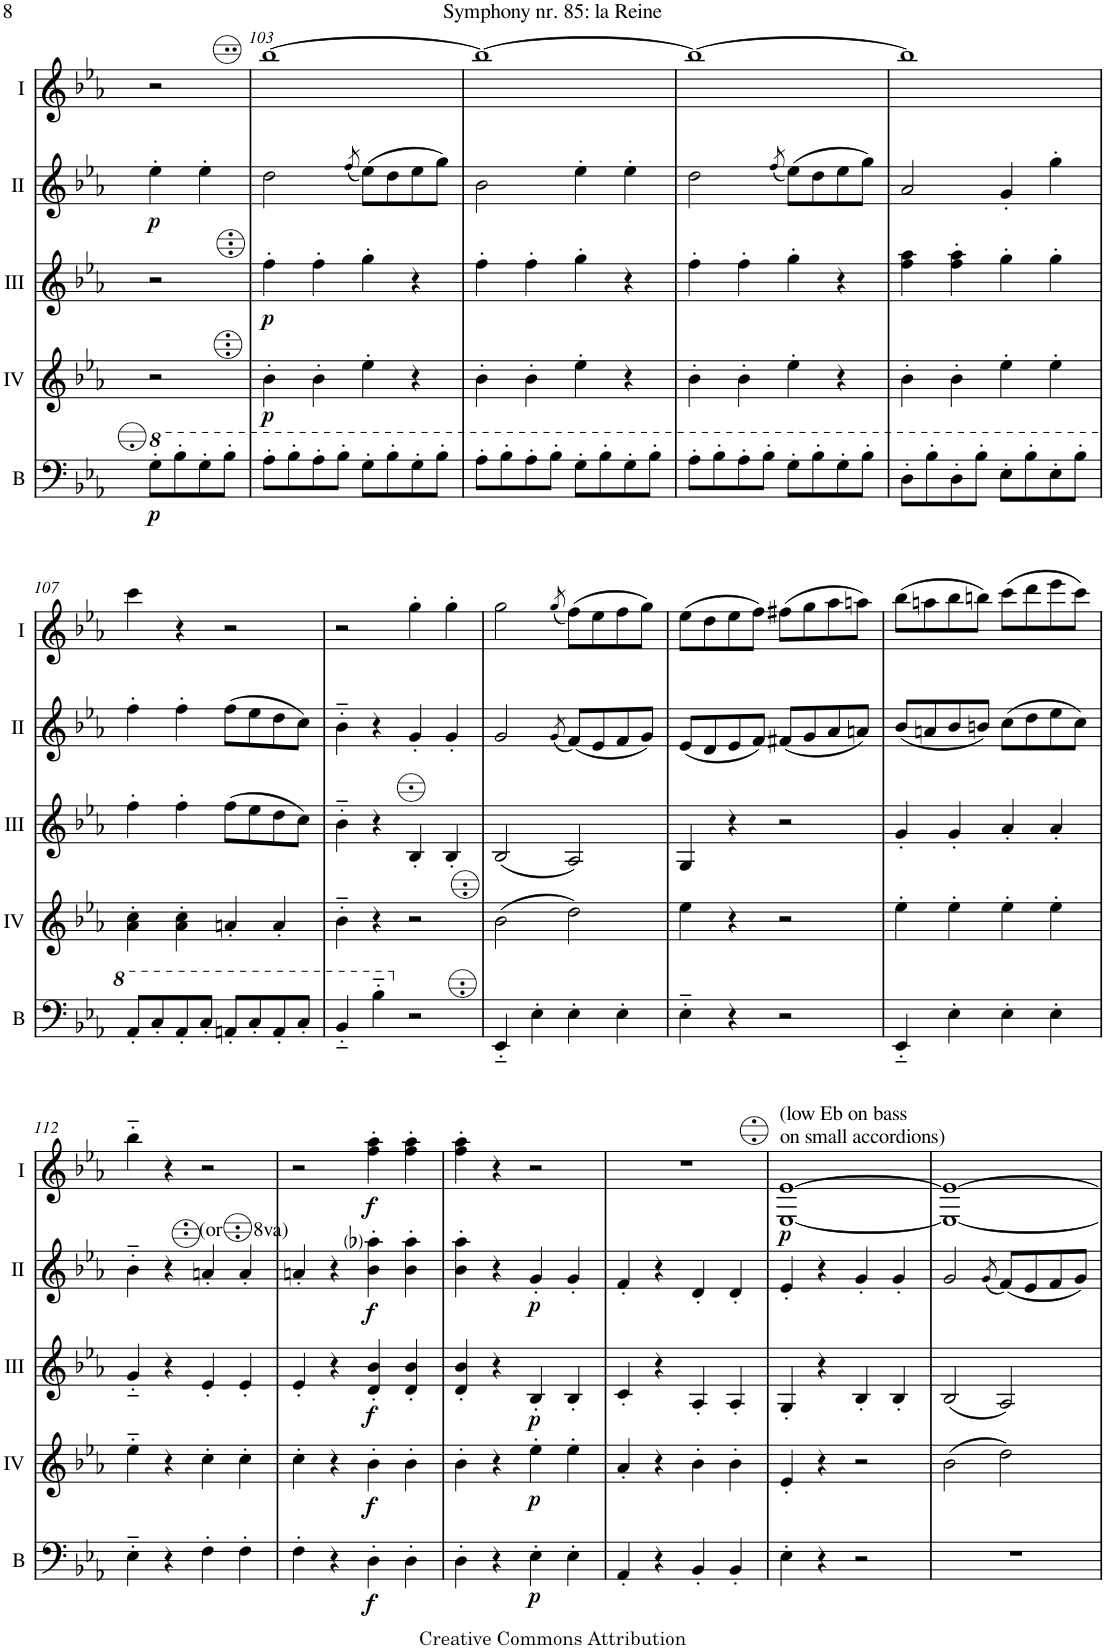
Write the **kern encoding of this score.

**kern	**dynam	**kern	**dynam	**kern	**dynam	**kern	**dynam	**kern	**dynam
*part5	*part5	*part4	*part4	*part3	*part3	*part2	*part2	*part1	*part1
*staff5	*staff5	*staff4	*staff4	*staff3	*staff3	*staff2	*staff2	*staff1	*staff1
*I"Bass	*	*I"Acc. 4	*	*I"Acc. 3	*	*I"Acc. 2	*	*I"Acc. 1	*
*I'B	*	*	*	*	*	*	*	*	*
!!LO:PB:g=z
*clefF4	*	*clefG2	*	*clefG2	*	*clefG2	*	*clefG2	*
*Trd7c12	*	*Trd7c12	*	*	*	*	*	*	*
*k[b-e-a-]	*	*k[b-e-a-]	*	*k[b-e-a-]	*	*k[b-e-a-]	*	*k[b-e-a-]	*
*M2/2	*	*M2/2	*	*M2/2	*	*M2/2	*	*M2/2	*
*met(c|)	*	*met(c|)	*	*met(c|)	*	*met(c|)	*	*met(c|)	*
*8va	*	*	*	*	*	*	*	*	*
=102X10	=102X10	=102X10	=102X10	=102X10	=102X10	=102X10	=102X10	=102X10	=102X10
!	!LO:DY:b	!	!	!	!	!	!LO:DY:b	!	!
8g'\L	p	2r	.	2r	.	4e-'\	p	2r	.
8b-'\	.	.	.	.	.	.	.	.	.
8g'\	.	.	.	.	.	4e-'\	.	.	.
8b-'\J	.	.	.	.	.	.	.	.	.
=103	=103	=103	=103	=103	=103	=103	=103	=103	=103
!	!	!	!LO:DY:b	!	!LO:DY:b	!	!	!	!
8a-'\L	.	4B-'\	p	4f'\	p	2d\	.	[1bb-	.
8b-'\	.	.	.	.	.	.	.	.	.
8a-'\	.	4B-'\	.	4f'\	.	.	.	.	.
8b-'\J	.	.	.	.	.	.	.	.	.
.	.	.	.	.	.	(8qf/	.	.	.
8g'\L	.	4e-'\	.	4g'\	.	(8e-\L)	.	.	.
8b-'\	.	.	.	.	.	8d\	.	.	.
8g'\	.	4r	.	4r	.	8e-\	.	.	.
8b-'\J	.	.	.	.	.	8g\J)	.	.	.
=104	=104	=104	=104	=104	=104	=104	=104	=104	=104
8a-'\L	.	4B-'\	.	4f'\	.	2B-\	.	1bb-_	.
8b-'\	.	.	.	.	.	.	.	.	.
8a-'\	.	4B-'\	.	4f'\	.	.	.	.	.
8b-'\J	.	.	.	.	.	.	.	.	.
8g'\L	.	4e-'\	.	4g'\	.	4e-'\	.	.	.
8b-'\	.	.	.	.	.	.	.	.	.
8g'\	.	4r	.	4r	.	4e-'\	.	.	.
8b-'\J	.	.	.	.	.	.	.	.	.
=105	=105	=105	=105	=105	=105	=105	=105	=105	=105
8a-'\L	.	4B-'\	.	4f'\	.	2d\	.	1bb-_	.
8b-'\	.	.	.	.	.	.	.	.	.
8a-'\	.	4B-'\	.	4f'\	.	.	.	.	.
8b-'\J	.	.	.	.	.	.	.	.	.
.	.	.	.	.	.	(8qf/	.	.	.
8g'\L	.	4e-'\	.	4g'\	.	(8e-\L)	.	.	.
8b-'\	.	.	.	.	.	8d\	.	.	.
8g'\	.	4r	.	4r	.	8e-\	.	.	.
8b-'\J	.	.	.	.	.	8g\J)	.	.	.
=106	=106	=106	=106	=106	=106	=106	=106	=106	=106
8d'\L	.	4B-'\	.	4f\ 4a-\	.	2A-/	.	1bb-]	.
8b-'\	.	.	.	.	.	.	.	.	.
8d'\	.	4B-'\	.	4f\' 4a-\'	.	.	.	.	.
8b-'\J	.	.	.	.	.	.	.	.	.
8e-'\L	.	4e-'\	.	4g'\	.	4G'/	.	.	.
8b-'\	.	.	.	.	.	.	.	.	.
8e-'\	.	4e-'\	.	4g'\	.	4g'\	.	.	.
8b-'\J	.	.	.	.	.	.	.	.	.
!!LO:LB:g=z
=107	=107	=107	=107	=107	=107	=107	=107	=107	=107
8A-'/L	.	4A-\' 4c\'	.	4f'\	.	4f'\	.	4ccc\	.
8c'/	.	.	.	.	.	.	.	.	.
8A-'/	.	4A-\' 4c\'	.	4f'\	.	4f'\	.	4r	.
8c'/J	.	.	.	.	.	.	.	.	.
8An'/L	.	4An'/	.	(8f\L	.	(8f\L	.	2r	.
8c'/	.	.	.	8e-\	.	8e-\	.	.	.
8A'/	.	4A'/	.	8d\	.	8d\	.	.	.
8c'/J	.	.	.	8c\J)	.	8c\J)	.	.	.
=108	=108	=108	=108	=108	=108	=108	=108	=108	=108
4B-'~/	.	4B-'~\	.	4B-'~\	.	4B-'~\	.	2r	.
4b-'~\	.	4r	.	4r	.	4r	.	.	.
*X8va	*	*	*	*	*	*	*	*	*
2r	.	2r	.	4B-'/	.	4G'/	.	4gg'\	.
.	.	.	.	4B-'/	.	4G'/	.	4gg'\	.
=109	=109	=109	=109	=109	=109	=109	=109	=109	=109
4EE-'~/	.	(2b-\	.	(2B-/	.	2G/	.	2gg\	.
4E-'\	.	.	.	.	.	.	.	.	.
.	.	.	.	.	.	(8qG/	.	(8qgg/	.
4E-'\	.	2dd\)	.	2A-/)	.	(8F/L)	.	(8ff\L)	.
.	.	.	.	.	.	8E-/	.	8ee-\	.
4E-'\	.	.	.	.	.	8F/	.	8ff\	.
.	.	.	.	.	.	8G/J)	.	8gg\J)	.
=110	=110	=110	=110	=110	=110	=110	=110	=110	=110
4E-'~\	.	4ee-\	.	4G/	.	(8E-/L	.	(8ee-\L	.
.	.	.	.	.	.	8D/	.	8dd\	.
4r	.	4r	.	4r	.	8E-/	.	8ee-\	.
.	.	.	.	.	.	8F/J)	.	8ff\J)	.
2r	.	2r	.	2r	.	(8F#X/L	.	(8ff#X\L	.
.	.	.	.	.	.	8G/	.	8gg\	.
.	.	.	.	.	.	8A-/	.	8aa-\	.
.	.	.	.	.	.	8An/J)	.	8aan\J)	.
=111	=111	=111	=111	=111	=111	=111	=111	=111	=111
4EE-'~/	.	4ee-'\	.	4g'/	.	(8B-/L	.	(8bb-\L	.
.	.	.	.	.	.	8An/	.	8aan\	.
4E-'\	.	4ee-'\	.	4g'/	.	8B-/	.	8bb-\	.
.	.	.	.	.	.	8Bn/J)	.	8bbn\J)	.
4E-'\	.	4ee-'\	.	4a-'/	.	(8c\L	.	(8ccc\L	.
.	.	.	.	.	.	8d\	.	8ddd\	.
4E-'\	.	4ee-'\	.	4a-'/	.	8e-\	.	8eee-\	.
.	.	.	.	.	.	8c\J)	.	8ccc\J)	.
!!LO:LB:g=z
=112	=112	=112	=112	=112	=112	=112	=112	=112	=112
4E-'~\	.	4ee-'~\	.	4g'~/	.	4B-'~\	.	4bb-'~\	.
4r	.	4r	.	4r	.	4r	.	4r	.
!	!	!	!	!	!	!LO:TX:a:t=(or      8va)	!	!	!
4F'\	.	4cc'\	.	4e-'/	.	4an'/	.	2r	.
4F'\	.	4cc'\	.	4e-'/	.	4a'/	.	.	.
=113	=113	=113	=113	=113	=113	=113	=113	=113	=113
4F'\	.	4cc'\	.	4e-'/	.	4an'/	.	2r	.
4r	.	4r	.	4r	.	4r	.	.	.
!	!LO:DY:b	!	!LO:DY:b	!	!LO:DY:b	!	!LO:DY:b	!	!LO:DY:b
4D'\	f	4b-'\	f	4d/' 4b-/'	f	4b-\' 4aa-i\'	f	4ff\' 4aa-\'	f
4D'\	.	4b-'\	.	4d/' 4b-/'	.	4b-\' 4aa-\'	.	4ff\' 4aa-\'	.
=114	=114	=114	=114	=114	=114	=114	=114	=114	=114
4D'\	.	4b-'\	.	4d/' 4b-/'	.	4b-\' 4aa-\'	.	4ff\' 4aa-\'	.
4r	.	4r	.	4r	.	4r	.	4r	.
!	!LO:DY:b	!	!LO:DY:b	!	!LO:DY:b	!	!LO:DY:b	!	!
4E-'\	p	4ee-'\	p	4B-'/	p	4g'/	p	2r	.
4E-'\	.	4ee-'\	.	4B-'/	.	4g'/	.	.	.
=115	=115	=115	=115	=115	=115	=115	=115	=115	=115
4AA-'/	.	4a-'/	.	4c'/	.	4f'/	.	1r	.
4r	.	4r	.	4r	.	4r	.	.	.
4BB-'/	.	4b-'\	.	4A-'/	.	4d'/	.	.	.
4BB-'/	.	4b-'\	.	4A-'/	.	4d'/	.	.	.
=116	=116	=116	=116	=116	=116	=116	=116	=116	=116
!	!	!	!	!	!	!	!	!LO:TX:a:t=(low Eb on bass	!
!	!	!	!	!	!	!	!	!LO:TX:a:t=on small accordions)	!
!	!	!	!	!	!	!	!	!	!LO:DY:b
4E-'\	.	4e-'/	.	4G'/	.	4e-'/	.	[1EE- [1E-	p
4r	.	4r	.	4r	.	4r	.	.	.
2r	.	2r	.	4B-'/	.	4g'/	.	.	.
.	.	.	.	4B-'/	.	4g'/	.	.	.
=117	=117	=117	=117	=117	=117	=117	=117	=117	=117
1r	.	(2b-\	.	(2B-/	.	2g/	.	1EE-_ 1E-_	.
.	.	.	.	.	.	(8qg/	.	.	.
.	.	2dd\)	.	2A-/)	.	(8f/L)	.	.	.
.	.	.	.	.	.	8e-/	.	.	.
.	.	.	.	.	.	8f/	.	.	.
.	.	.	.	.	.	8g/J)	.	.	.
=	=	=	=	=	=	=	=	=	=
*-	*-	*-	*-	*-	*-	*-	*-	*-	*-
